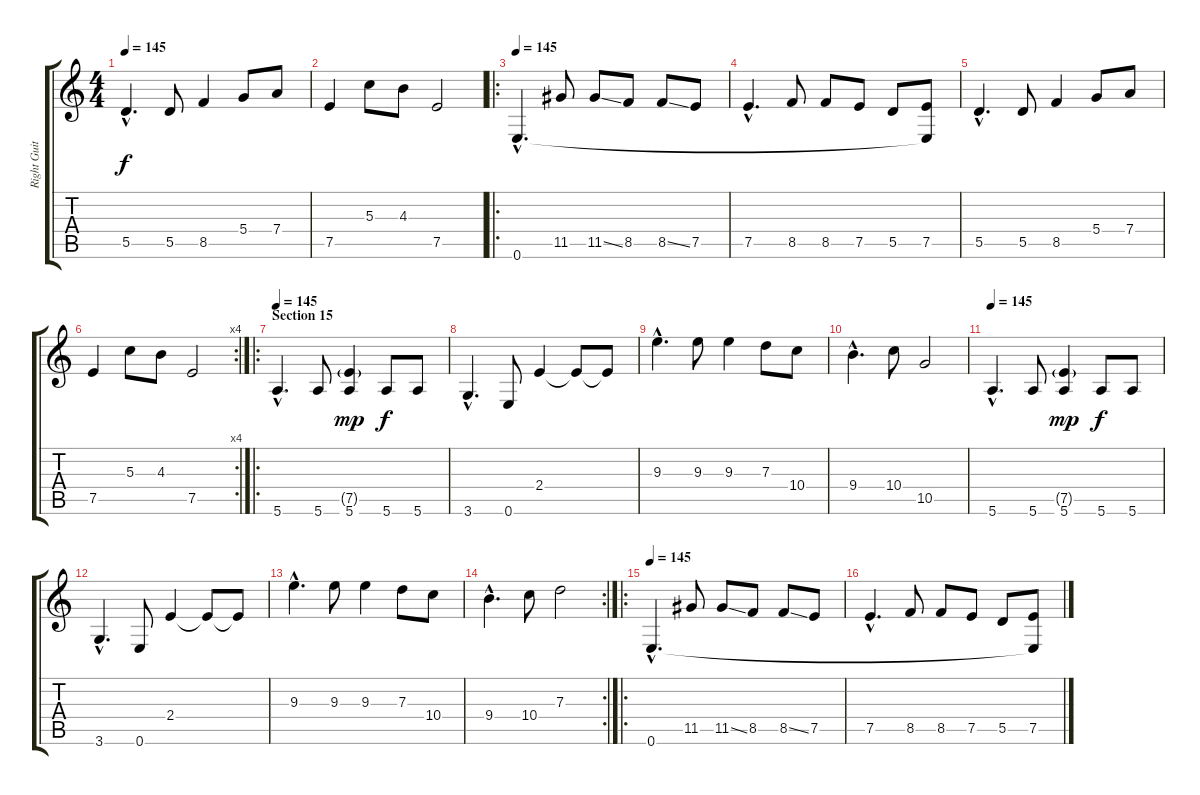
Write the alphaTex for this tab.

\track ("Right Guitar" "Right Guit") {instrument overdrivenguitar}
\staff {score tabs}
\tuning (E4 B3 G3 D3 A2 E2) {hide}
\ts (4 4)
\tempo 145
\clef g2
\ks c
5.5{hac}.4{d dy f} 5.5.8 8.5.4 5.4.8 7.4.8 |
7.5.4 5.3.8 4.3.8 7.5.2 |
\ro
\tempo 145
0.6{hac}.4{d} 11.5.8 11.5{ss}.8 8.5.8 8.5{ss}.8 7.5.8 |
7.5{hac}.4{d} 8.5.8 8.5.8 7.5.8 5.5.8 (7.5 0.6{t}).8 |
5.5{hac}.4{d} 5.5.8 8.5.4 5.4.8 7.4.8 |
\rc 4
7.5.4 5.3.8 4.3.8 7.5.2 |
\ro
\section ("" "Section 15")
\tempo 145
5.6{hac}.4{d} 5.6.8 (7.5{g} 5.6).4{dy mp} 5.6.8{dy f} 5.6.8 |
3.6{hac}.4{d} 0.6.8 2.4.4 2.4{t}.8 2.4{t}.8 |
9.3{hac}.4{d} 9.3.8 9.3.4 7.3.8 10.4.8 |
9.4{hac}.4{d} 10.4.8 10.5.2 |
\tempo 145
5.6{hac}.4{d} 5.6.8 (7.5{g} 5.6).4{dy mp} 5.6.8{dy f} 5.6.8 |
3.6{hac}.4{d} 0.6.8 2.4.4 2.4{t}.8 2.4{t}.8 |
9.3{hac}.4{d} 9.3.8 9.3.4 7.3.8 10.4.8 |
\rc 2
9.4{hac}.4{d} 10.4.8 7.3.2 |
\ro
\tempo 145
0.6{hac}.4{d} 11.5.8 11.5{ss}.8 8.5.8 8.5{ss}.8 7.5.8 |
7.5{hac}.4{d} 8.5.8 8.5.8 7.5.8 5.5.8 (7.5 0.6{t}).8
